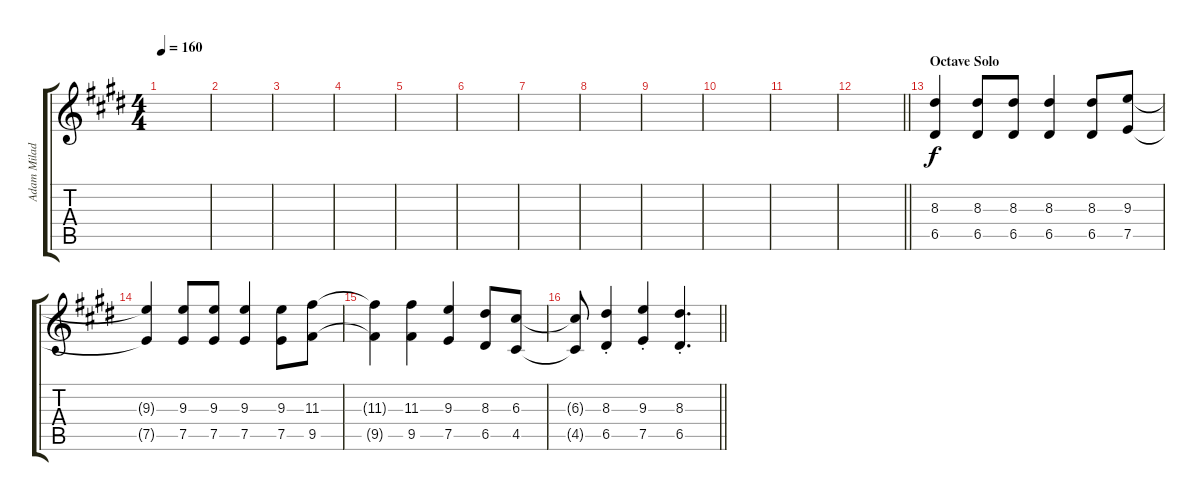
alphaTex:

\track ("Adam Milad - Guitar" "Adam Milad") {instrument distortionguitar}
\staff {score tabs}
\tuning (E4 B3 G3 D3 A2 E2) {hide}
\ts (4 4)
\tempo 160
\clef g2
\ks e
|
|
|
|
|
|
|
|
|
|
|
\barLineRight lightlight
|
\section ("" "Octave Solo")
(8.3 6.5).4{volume 14} (8.3 6.5).8 (8.3 6.5).8 (8.3 6.5).4 (8.3 6.5).8 (9.3 7.5).8 |
(9.3{t} 7.5{t}).4 (9.3 7.5).8 (9.3 7.5).8 (9.3 7.5).4 (9.3 7.5).8 (11.3 9.5).8 |
(11.3{t} 9.5{t}).4 (11.3 9.5).4 (9.3 7.5).4 (8.3 6.5).8 (6.3 4.5).8 |
\barLineRight lightlight
(6.3{t} 4.5{t}).8 (8.3{st} 6.5{st}).4 (9.3{st} 7.5{st}).4 (8.3{st} 6.5{st}).4{d}
